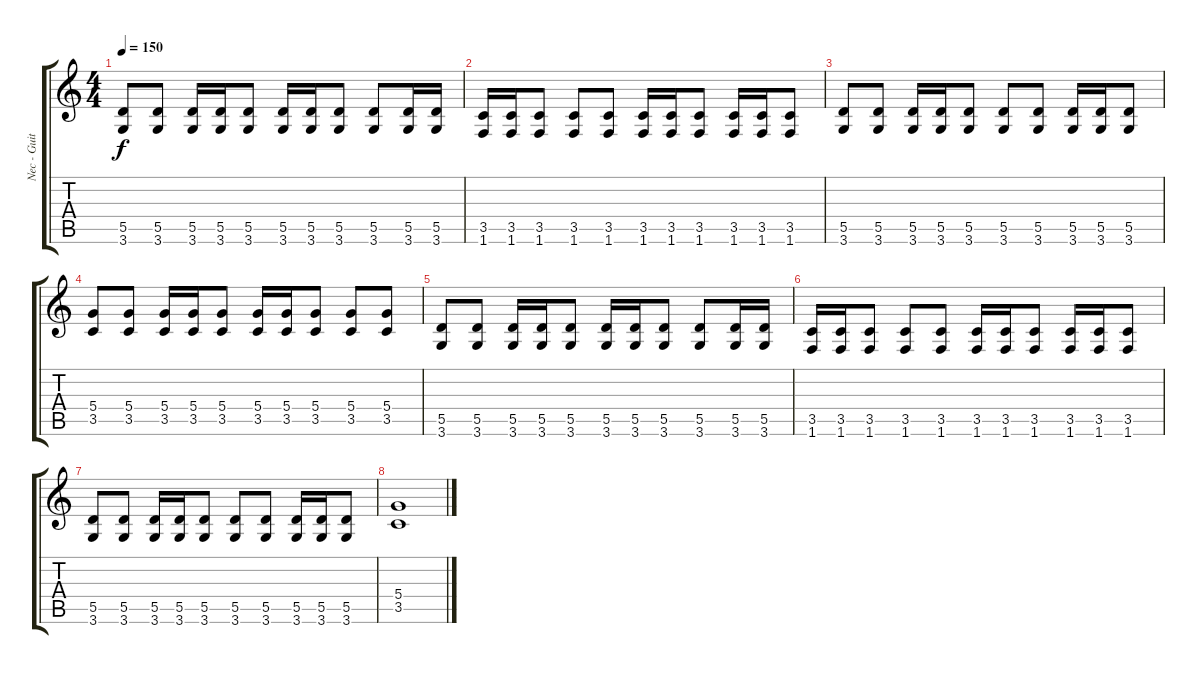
\track ("Nec - Guitars" "Nec - Guit") {instrument distortionguitar}
\staff {score tabs}
\tuning (E4 B3 G3 D3 A2 E2) {hide}
\ts (4 4)
\tempo 150
\clef g2
\ks c
(5.5 3.6).8{dy f} (5.5 3.6).8 (5.5 3.6).16 (5.5 3.6).16 (5.5 3.6).8 (5.5 3.6).16 (5.5 3.6).16 (5.5 3.6).8 (5.5 3.6).8 (5.5 3.6).16 (5.5 3.6).16 |
(3.5 1.6).16 (3.5 1.6).16 (3.5 1.6).8 (3.5 1.6).8 (3.5 1.6).8 (3.5 1.6).16 (3.5 1.6).16 (3.5 1.6).8 (3.5 1.6).16 (3.5 1.6).16 (3.5 1.6).8 |
(5.5 3.6).8 (5.5 3.6).8 (5.5 3.6).16 (5.5 3.6).16 (5.5 3.6).8 (5.5 3.6).8 (5.5 3.6).8 (5.5 3.6).16 (5.5 3.6).16 (5.5 3.6).8 |
(5.4 3.5).8 (5.4 3.5).8 (5.4 3.5).16 (5.4 3.5).16 (5.4 3.5).8 (5.4 3.5).16 (5.4 3.5).16 (5.4 3.5).8 (5.4 3.5).8 (5.4 3.5).8 |
(5.5 3.6).8 (5.5 3.6).8 (5.5 3.6).16 (5.5 3.6).16 (5.5 3.6).8 (5.5 3.6).16 (5.5 3.6).16 (5.5 3.6).8 (5.5 3.6).8 (5.5 3.6).16 (5.5 3.6).16 |
(3.5 1.6).16 (3.5 1.6).16 (3.5 1.6).8 (3.5 1.6).8 (3.5 1.6).8 (3.5 1.6).16 (3.5 1.6).16 (3.5 1.6).8 (3.5 1.6).16 (3.5 1.6).16 (3.5 1.6).8 |
(5.5 3.6).8 (5.5 3.6).8 (5.5 3.6).16 (5.5 3.6).16 (5.5 3.6).8 (5.5 3.6).8 (5.5 3.6).8 (5.5 3.6).16 (5.5 3.6).16 (5.5 3.6).8 |
(5.4 3.5).1
